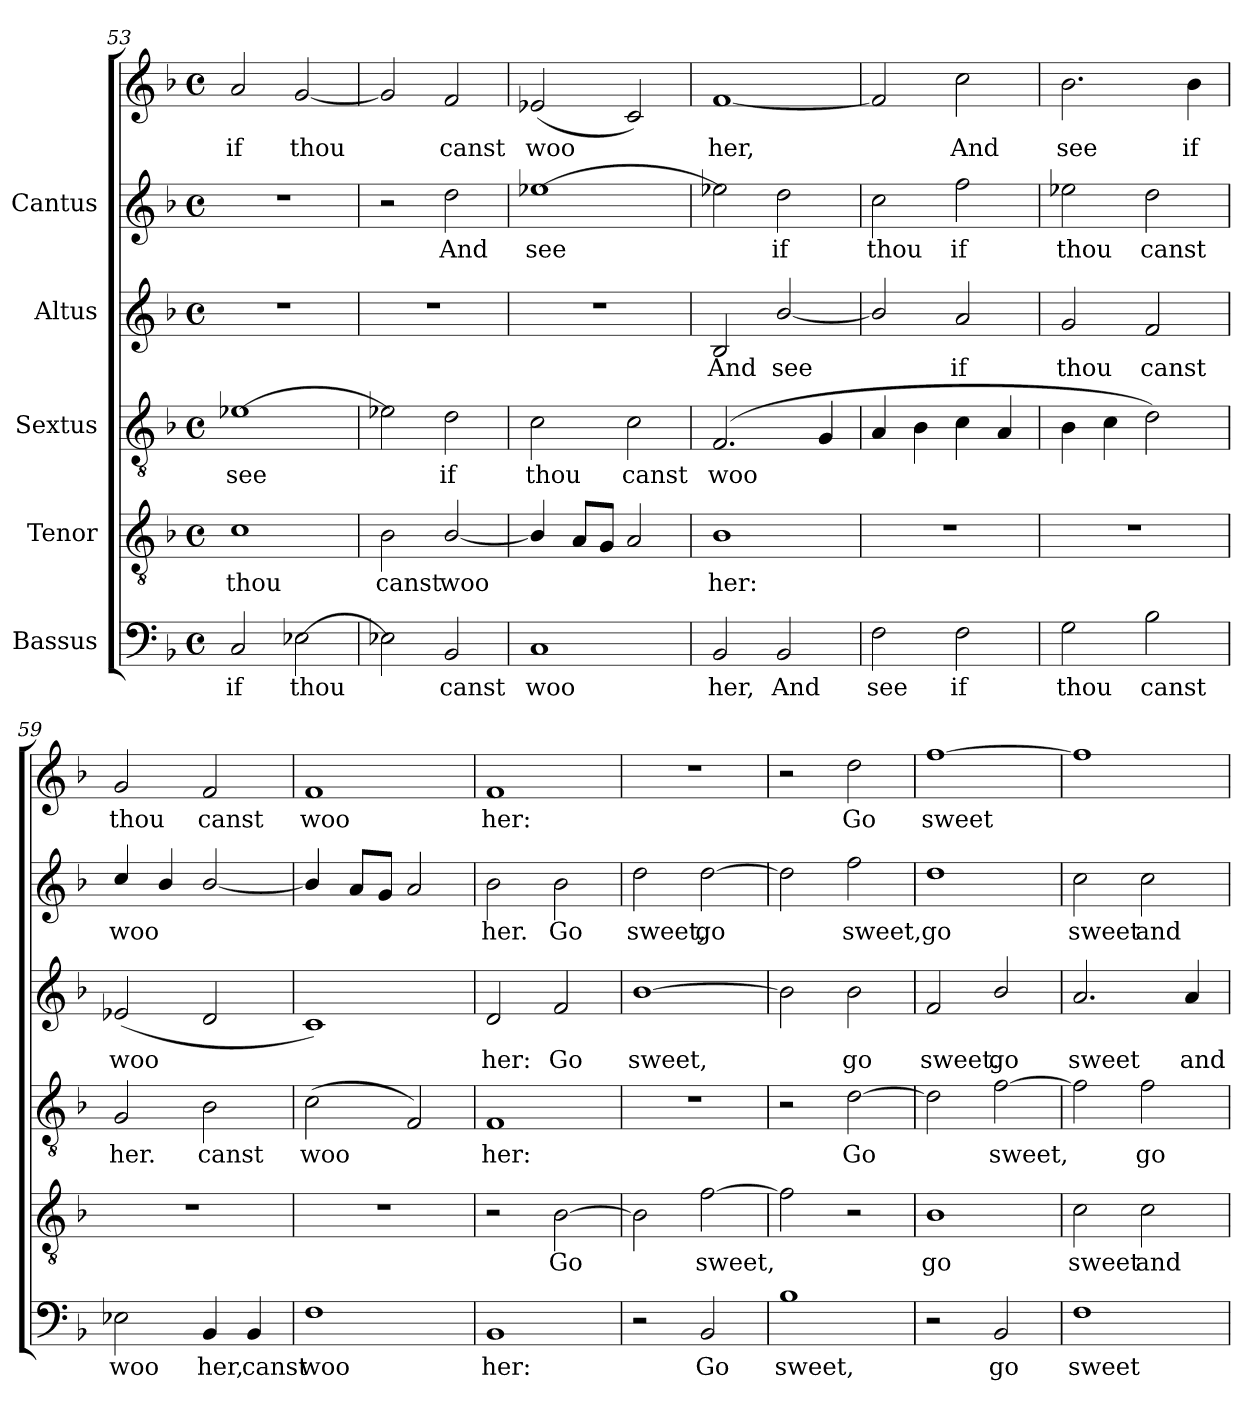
**kern	**text	**kern	**text	**kern	**text	**kern	**text	**kern	**text	**kern	**text
*part5	*part5	*part4	*part4	*part3	*part3	*part2	*part2	*part1	*part1	*part1	*part1
*staff6	*staff6	*staff5	*staff5	*staff4	*staff4	*staff3	*staff3	*staff2	*staff2	*staff1	*staff1
*I"Bassus	*	*I"Tenor	*	*I"Sextus	*	*I"Altus	*	*I"Cantus	*	*	*
*clefF4	*	*clefGv2	*	*clefGv2	*	*clefG2	*	*clefG2	*	*clefG2	*
*k[b-]	*	*k[b-]	*	*k[b-]	*	*k[b-]	*	*k[b-]	*	*k[b-]	*
*F:	*	*F:	*	*F:	*	*F:	*	*F:	*	*F:	*
*M4/4	*	*M4/4	*	*M4/4	*	*M4/4	*	*M4/4	*	*M4/4	*
*met(c)	*	*met(c)	*	*met(c)	*	*met(c)	*	*met(c)	*	*met(c)	*
=53	=53	=53	=53	=53	=53	=53	=53	=53	=53	=53	=53
!	!LO:LY:b:cj	!	!LO:LY:b:cj	!	!LO:LY:b:cj	!	!	!	!	!	!LO:LY:b:cj
2C/	if	1c	thou	[>1e-X	see	1r	.	1r	.	2a/	if
!	!LO:LY:b:cj	!	!	!	!	!	!	!	!	!	!LO:LY:b:cj
[>2E-X\	thou	.	.	.	.	.	.	.	.	[<2g/	thou
=54	=54	=54	=54	=54	=54	=54	=54	=54	=54	=54	=54
!	!LO:LY:b:cj	!	!LO:LY:b:cj	!	!LO:LY:b:cj	!	!	!	!	!	!LO:LY:b:cj
2E-X\]	.	2B-\	canst	2e-X\]	.	1r	.	2r	.	2g/]	.
!	!LO:LY:b:cj	!	!LO:LY:b:cj	!	!LO:LY:b:cj	!	!	!	!LO:LY:b:cj	!	!LO:LY:b:cj
2BB-/	canst	[<2B-/	woo	2d\	if	.	.	2dd\	And	2f/	canst
=55	=55	=55	=55	=55	=55	=55	=55	=55	=55	=55	=55
!	!LO:LY:b:cj	!	!	!	!LO:LY:b:cj	!	!	!	!LO:LY:b:cj	!	!LO:LY:b:cj
1C	woo	4B-/]	.	2c\	thou	1r	.	[>1ee-X	see	(<2e-X/	woo
.	.	8A/L	.	.	.	.	.	.	.	.	.
.	.	8G/J	.	.	.	.	.	.	.	.	.
!	!	!	!	!	!LO:LY:b:cj	!	!	!	!	!	!LO:LY:b:cj
.	.	2A/	.	2c\	canst	.	.	.	.	2c/)	.
=56	=56	=56	=56	=56	=56	=56	=56	=56	=56	=56	=56
!	!LO:LY:b:cj	!	!LO:LY:b:cj	!	!LO:LY:b:cj	!	!LO:LY:b:cj	!	!LO:LY:b:cj	!	!LO:LY:b:cj
2BB-/	her,	1B-	her:	(<2.F/	woo	2B-/	And	2ee-X\]	.	[<1f	her,
!	!LO:LY:b:cj	!	!	!	!	!	!LO:LY:b:cj	!	!LO:LY:b:cj	!	!
2BB-/	And	.	.	.	.	[<2b-/	see	2dd\	if	.	.
!	!	!	!	!	!LO:LY:b:cj	!	!	!	!	!	!
.	.	.	.	4G/	.	.	.	.	.	.	.
=57	=57	=57	=57	=57	=57	=57	=57	=57	=57	=57	=57
!	!LO:LY:b:cj	!	!	!	!	!	!LO:LY:b:cj	!	!LO:LY:b:cj	!	!LO:LY:b:cj
2F\	see	1r	.	4A/	.	2b-/]	.	2cc\	thou	2f/]	.
.	.	.	.	4B-\	.	.	.	.	.	.	.
!	!LO:LY:b:cj	!	!	!	!	!	!LO:LY:b:cj	!	!LO:LY:b:cj	!	!LO:LY:b:cj
2F\	if	.	.	4c\	.	2a/	if	2ff\	if	2cc\	And
.	.	.	.	4A/	.	.	.	.	.	.	.
!!LO:LB:g=z
=58	=58	=58	=58	=58	=58	=58	=58	=58	=58	=58	=58
!	!LO:LY:b:cj	!	!	!	!	!	!LO:LY:b:cj	!	!LO:LY:b:cj	!	!LO:LY:b:cj
2G\	thou	1r	.	4B-\	.	2g/	thou	2ee-X\	thou	2.b-\	see
.	.	.	.	4c\	.	.	.	.	.	.	.
!	!LO:LY:b:cj	!	!	!	!	!	!LO:LY:b:cj	!	!LO:LY:b:cj	!	!
2B-\	canst	.	.	2d\)	.	2f/	canst	2dd\	canst	.	.
!	!	!	!	!	!	!	!	!	!	!	!LO:LY:b:cj
.	.	.	.	.	.	.	.	.	.	4b-\	if
=59	=59	=59	=59	=59	=59	=59	=59	=59	=59	=59	=59
!	!LO:LY:b:cj	!	!	!	!LO:LY:b:cj	!	!LO:LY:b:cj	!	!LO:LY:b:cj	!	!LO:LY:b:cj
2E-X\	woo	1r	.	2G/	her.	(<2e-X/	woo	4cc/	woo	2g/	thou
!	!	!	!	!	!	!	!	!	!LO:LY:b:cj	!	!
.	.	.	.	.	.	.	.	4b-/	.	.	.
!	!LO:LY:b:cj	!	!	!	!LO:LY:b:cj	!	!LO:LY:b:cj	!	!LO:LY:b:cj	!	!LO:LY:b:cj
4BB-/	her,	.	.	2B-\	canst	2d/	.	[<2b-/	.	2f/	canst
!	!LO:LY:b:cj	!	!	!	!	!	!	!	!	!	!
4BB-/	canst	.	.	.	.	.	.	.	.	.	.
=60	=60	=60	=60	=60	=60	=60	=60	=60	=60	=60	=60
!	!LO:LY:b:cj	!	!	!	!LO:LY:b:cj	!	!	!	!	!	!LO:LY:b:cj
1F	woo	1r	.	(>2c\	woo	1c)	.	4b-/]	.	1f	woo
.	.	.	.	.	.	.	.	8a/L	.	.	.
.	.	.	.	.	.	.	.	8g/J	.	.	.
!	!	!	!	!	!LO:LY:b:cj	!	!	!	!	!	!
.	.	.	.	2F/)	.	.	.	2a/	.	.	.
=61	=61	=61	=61	=61	=61	=61	=61	=61	=61	=61	=61
!	!LO:LY:b:cj	!	!	!	!LO:LY:b:cj	!	!LO:LY:b:cj	!	!LO:LY:b:cj	!	!LO:LY:b:cj
1BB-	her:	2r	.	1F	her:	2d/	her:	2b-\	her.	1f	her:
!	!	!	!LO:LY:b:cj	!	!	!	!LO:LY:b:cj	!	!LO:LY:b:cj	!	!
.	.	[>2B-\	Go	.	.	2f/	Go	2b-\	Go	.	.
=62	=62	=62	=62	=62	=62	=62	=62	=62	=62	=62	=62
!	!	!	!LO:LY:b:cj	!	!	!	!LO:LY:b:cj	!	!LO:LY:b:cj	!	!
2r	.	2B-\]	.	1r	.	[>1b-	sweet,	2dd\	sweet,	1r	.
!	!LO:LY:b:cj	!	!LO:LY:b:cj	!	!	!	!	!	!LO:LY:b:cj	!	!
2BB-/	Go	[>2f\	sweet,	.	.	.	.	[>2dd\	go	.	.
=63	=63	=63	=63	=63	=63	=63	=63	=63	=63	=63	=63
!	!LO:LY:b:cj	!	!	!	!	!	!LO:LY:b:cj	!	!LO:LY:b:cj	!	!
1B-	sweet,	2f\]	.	2r	.	2b-\]	.	2dd\]	.	2r	.
!	!	!	!	!	!LO:LY:b:cj	!	!LO:LY:b:cj	!	!LO:LY:b:cj	!	!LO:LY:b:cj
.	.	2r	.	[>2d\	Go	2b-\	go	2ff\	sweet,	2dd\	Go
!!LO:PB:g=z
=64	=64	=64	=64	=64	=64	=64	=64	=64	=64	=64	=64
!	!	!	!LO:LY:b:cj	!	!LO:LY:b:cj	!	!LO:LY:b:cj	!	!LO:LY:b:cj	!	!LO:LY:b:cj
2r	.	1B-	go	2d\]	.	2f/	sweet.	1dd	go	[>1ff	sweet
!	!LO:LY:b:cj	!	!	!	!LO:LY:b:cj	!	!LO:LY:b:cj	!	!	!	!
2BB-/	go	.	.	[>2f\	sweet,	2b-/	go	.	.	.	.
=65	=65	=65	=65	=65	=65	=65	=65	=65	=65	=65	=65
!	!LO:LY:b:cj	!	!LO:LY:b:cj	!	!LO:LY:b:cj	!	!LO:LY:b:cj	!	!LO:LY:b:cj	!	!
1F	sweet	2c\	sweet	2f\]	.	2.a/	sweet	2cc\	sweet	1ff]	.
!	!	!	!LO:LY:b:cj	!	!LO:LY:b:cj	!	!	!	!LO:LY:b:cj	!	!
.	.	2c\	and	2f\	go	.	.	2cc\	and	.	.
!	!	!	!	!	!	!	!LO:LY:b:cj	!	!	!	!
.	.	.	.	.	.	4a/	and	.	.	.	.
=	=	=	=	=	=	=	=	=	=	=	=
*-	*-	*-	*-	*-	*-	*-	*-	*-	*-	*-	*-
